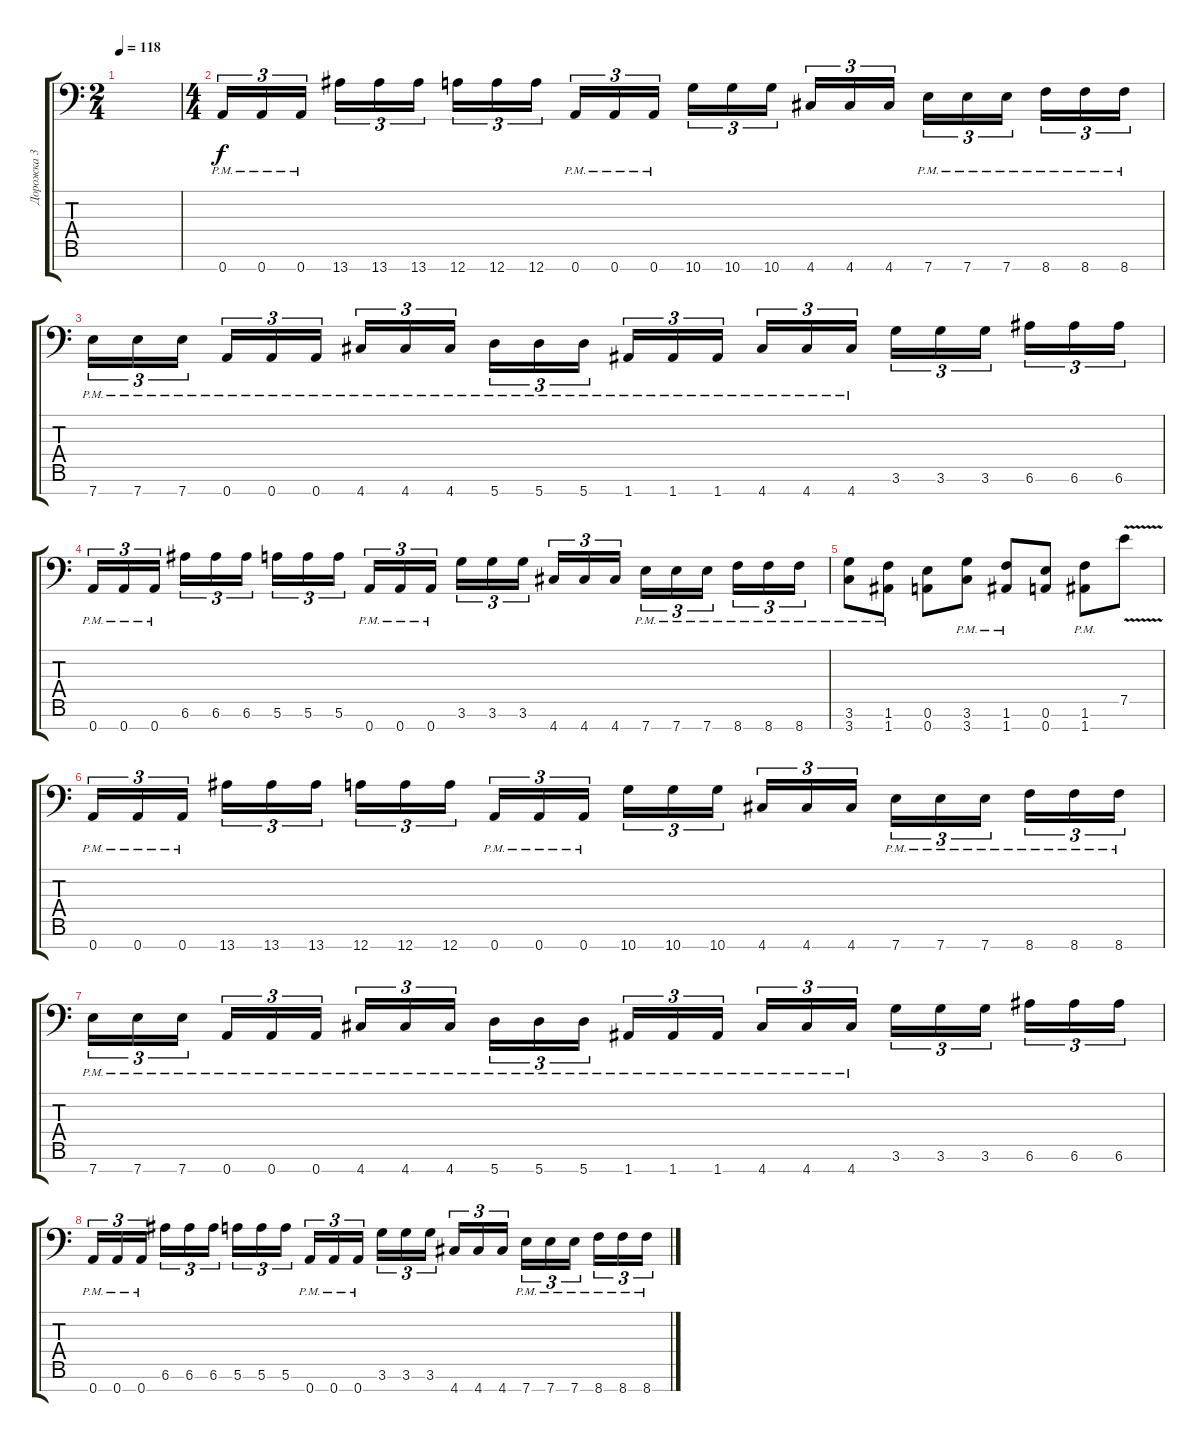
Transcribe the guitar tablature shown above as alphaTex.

\track ("Дорожка 3" "Дорожка 3") {instrument overdrivenguitar}
\staff {score tabs}
\tuning (E4 B3 G3 D3 A2 E2 A1) {hide}
\ts (2 4)
\tempo 118
\clef f4
\ks c
|
\ts (4 4)
0.7{pm}.16{tu (3 2)} 0.7{pm}.16{tu (3 2)} 0.7{pm}.16{tu (3 2) beam splitsecondary} 13.7.16{tu (3 2)} 13.7.16{tu (3 2)} 13.7.16{tu (3 2)} 12.7.16{tu (3 2)} 12.7.16{tu (3 2)} 12.7.16{tu (3 2) beam splitsecondary} 0.7{pm}.16{tu (3 2)} 0.7{pm}.16{tu (3 2)} 0.7{pm}.16{tu (3 2)} 10.7.16{tu (3 2)} 10.7.16{tu (3 2)} 10.7.16{tu (3 2) beam splitsecondary} 4.7.16{tu (3 2)} 4.7.16{tu (3 2)} 4.7.16{tu (3 2)} 7.7{pm}.16{tu (3 2)} 7.7{pm}.16{tu (3 2)} 7.7{pm}.16{tu (3 2) beam splitsecondary} 8.7{pm}.16{tu (3 2)} 8.7{pm}.16{tu (3 2)} 8.7{pm}.16{tu (3 2)} |
7.7{pm}.16{tu (3 2)} 7.7{pm}.16{tu (3 2)} 7.7{pm}.16{tu (3 2) beam splitsecondary} 0.7{pm}.16{tu (3 2)} 0.7{pm}.16{tu (3 2)} 0.7{pm}.16{tu (3 2)} 4.7{pm}.16{tu (3 2)} 4.7{pm}.16{tu (3 2)} 4.7{pm}.16{tu (3 2) beam splitsecondary} 5.7{pm}.16{tu (3 2)} 5.7{pm}.16{tu (3 2)} 5.7{pm}.16{tu (3 2)} 1.7{pm}.16{tu (3 2)} 1.7{pm}.16{tu (3 2)} 1.7{pm}.16{tu (3 2) beam splitsecondary} 4.7{pm}.16{tu (3 2)} 4.7{pm}.16{tu (3 2)} 4.7{pm}.16{tu (3 2)} 3.6.16{tu (3 2)} 3.6.16{tu (3 2)} 3.6.16{tu (3 2) beam splitsecondary} 6.6.16{tu (3 2)} 6.6.16{tu (3 2)} 6.6.16{tu (3 2)} |
0.7{pm}.16{tu (3 2)} 0.7{pm}.16{tu (3 2)} 0.7{pm}.16{tu (3 2) beam splitsecondary} 6.6.16{tu (3 2)} 6.6.16{tu (3 2)} 6.6.16{tu (3 2)} 5.6.16{tu (3 2)} 5.6.16{tu (3 2)} 5.6.16{tu (3 2) beam splitsecondary} 0.7{pm}.16{tu (3 2)} 0.7{pm}.16{tu (3 2)} 0.7{pm}.16{tu (3 2)} 3.6.16{tu (3 2)} 3.6.16{tu (3 2)} 3.6.16{tu (3 2) beam splitsecondary} 4.7.16{tu (3 2)} 4.7.16{tu (3 2)} 4.7.16{tu (3 2)} 7.7{pm}.16{tu (3 2)} 7.7{pm}.16{tu (3 2)} 7.7{pm}.16{tu (3 2) beam splitsecondary} 8.7{pm}.16{tu (3 2)} 8.7{pm}.16{tu (3 2)} 8.7{pm}.16{tu (3 2)} |
(3.6{pm} 3.7{pm}).8 (1.6{pm} 1.7{pm}).8 (0.6 0.7).8 (3.6{pm} 3.7{pm}).8 (1.6{pm} 1.7{pm}).8 (0.6 0.7).8 (1.6{pm} 1.7{pm}).8 7.5{v}.8 |
0.7{pm}.16{tu (3 2)} 0.7{pm}.16{tu (3 2)} 0.7{pm}.16{tu (3 2) beam splitsecondary} 13.7.16{tu (3 2)} 13.7.16{tu (3 2)} 13.7.16{tu (3 2)} 12.7.16{tu (3 2)} 12.7.16{tu (3 2)} 12.7.16{tu (3 2) beam splitsecondary} 0.7{pm}.16{tu (3 2)} 0.7{pm}.16{tu (3 2)} 0.7{pm}.16{tu (3 2)} 10.7.16{tu (3 2)} 10.7.16{tu (3 2)} 10.7.16{tu (3 2) beam splitsecondary} 4.7.16{tu (3 2)} 4.7.16{tu (3 2)} 4.7.16{tu (3 2)} 7.7{pm}.16{tu (3 2)} 7.7{pm}.16{tu (3 2)} 7.7{pm}.16{tu (3 2) beam splitsecondary} 8.7{pm}.16{tu (3 2)} 8.7{pm}.16{tu (3 2)} 8.7{pm}.16{tu (3 2)} |
7.7{pm}.16{tu (3 2)} 7.7{pm}.16{tu (3 2)} 7.7{pm}.16{tu (3 2) beam splitsecondary} 0.7{pm}.16{tu (3 2)} 0.7{pm}.16{tu (3 2)} 0.7{pm}.16{tu (3 2)} 4.7{pm}.16{tu (3 2)} 4.7{pm}.16{tu (3 2)} 4.7{pm}.16{tu (3 2) beam splitsecondary} 5.7{pm}.16{tu (3 2)} 5.7{pm}.16{tu (3 2)} 5.7{pm}.16{tu (3 2)} 1.7{pm}.16{tu (3 2)} 1.7{pm}.16{tu (3 2)} 1.7{pm}.16{tu (3 2) beam splitsecondary} 4.7{pm}.16{tu (3 2)} 4.7{pm}.16{tu (3 2)} 4.7{pm}.16{tu (3 2)} 3.6.16{tu (3 2)} 3.6.16{tu (3 2)} 3.6.16{tu (3 2) beam splitsecondary} 6.6.16{tu (3 2)} 6.6.16{tu (3 2)} 6.6.16{tu (3 2)} |
0.7{pm}.16{tu (3 2)} 0.7{pm}.16{tu (3 2)} 0.7{pm}.16{tu (3 2) beam splitsecondary} 6.6.16{tu (3 2)} 6.6.16{tu (3 2)} 6.6.16{tu (3 2)} 5.6.16{tu (3 2)} 5.6.16{tu (3 2)} 5.6.16{tu (3 2) beam splitsecondary} 0.7{pm}.16{tu (3 2)} 0.7{pm}.16{tu (3 2)} 0.7{pm}.16{tu (3 2)} 3.6.16{tu (3 2)} 3.6.16{tu (3 2)} 3.6.16{tu (3 2) beam splitsecondary} 4.7.16{tu (3 2)} 4.7.16{tu (3 2)} 4.7.16{tu (3 2)} 7.7{pm}.16{tu (3 2)} 7.7{pm}.16{tu (3 2)} 7.7{pm}.16{tu (3 2) beam splitsecondary} 8.7{pm}.16{tu (3 2)} 8.7{pm}.16{tu (3 2)} 8.7{pm}.16{tu (3 2)}
